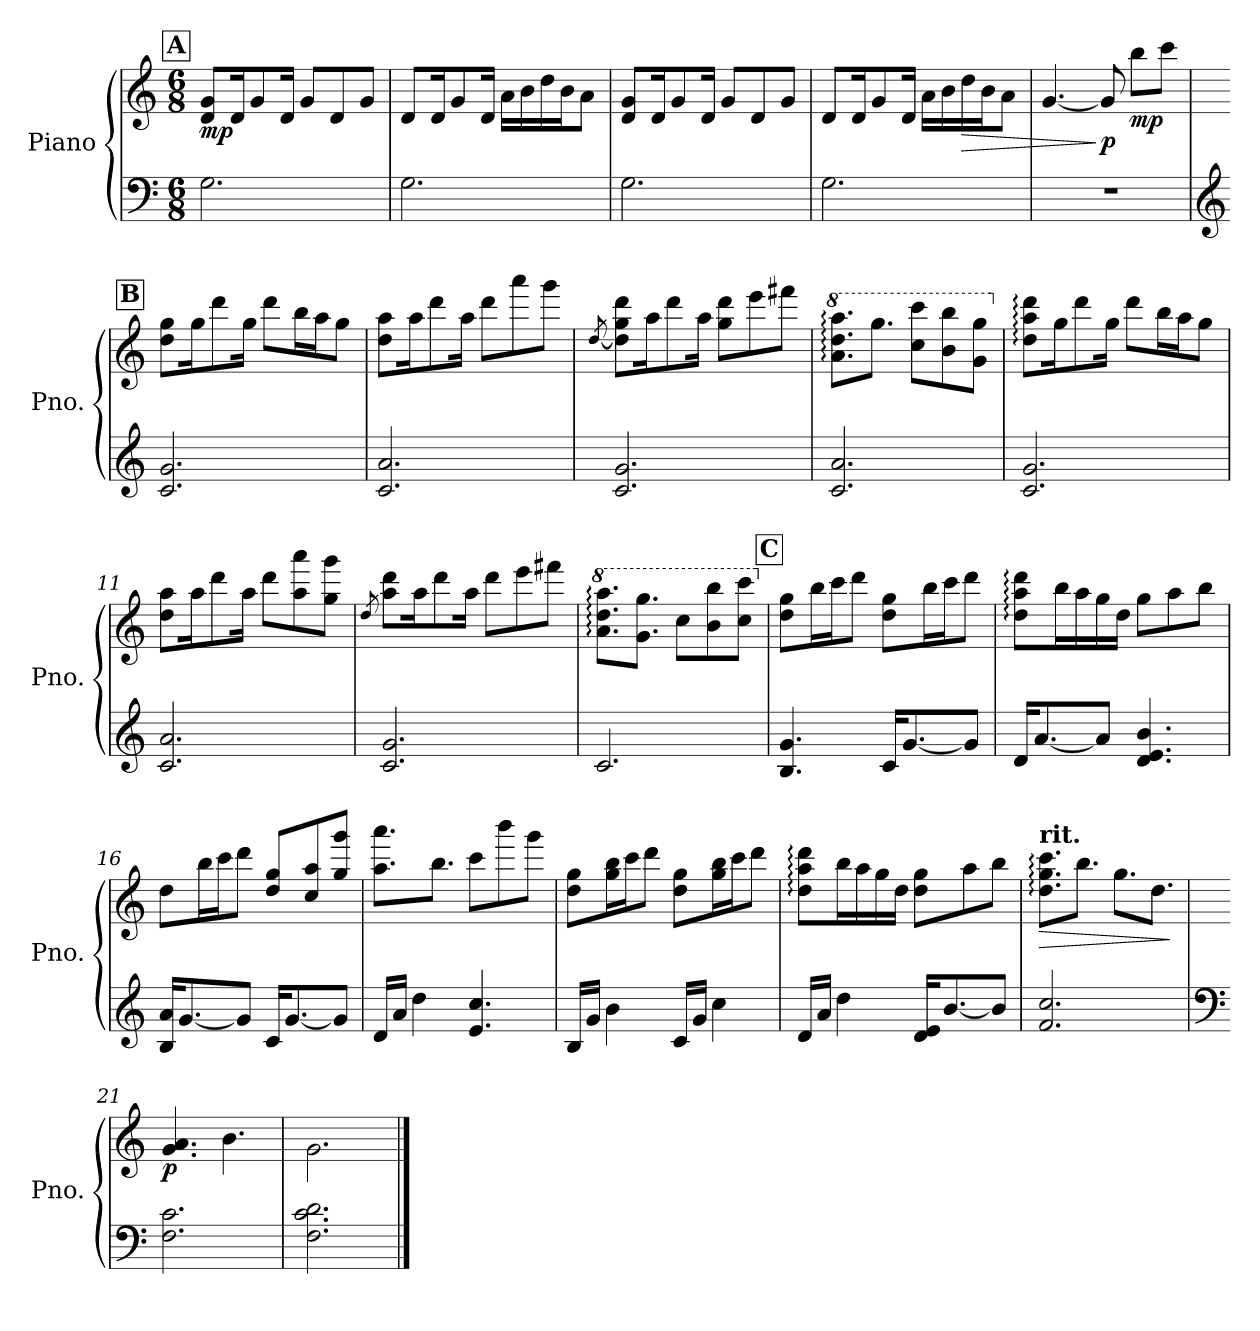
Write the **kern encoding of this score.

**kern	**kern	**dynam
*part1	*part1	*part1
*staff2	*staff1	*staff1/2
*I"Piano	*	*
*I'Pno.	*	*
*clefF4	*clefG2	*
*k[]	*k[]	*
*M6/8	*M6/8	*
*MM40	*MM40	*
!!LO:REH:place=s1:a:B:fs=14:t=A
=1	=1	=1
!	!	!LO:DY:b
2.G\	8d/ 8g/L	mp
.	16d/K	.
.	8g/	.
.	16d/Jk	.
.	8g/L	.
.	8d/	.
.	8g/J	.
=2	=2	=2
2.G\	8d/L	.
.	16d/K	.
.	8g/	.
.	16d/Jk	.
.	16a\LL	.
.	16b\	.
.	16dd\	.
.	16b\J	.
.	8a\J	.
=3	=3	=3
2.G\	8d/ 8g/L	.
.	16d/K	.
.	8g/	.
.	16d/Jk	.
.	8g/L	.
.	8d/	.
.	8g/J	.
=4	=4	=4
2.G\	8d/L	.
.	16d/K	.
.	8g/	.
.	16d/Jk	.
.	16a\LL	.
.	16b\	.
!	!	!LO:HP:b
.	16dd\	>
.	16b\J	.
.	8a\J	.
=5	=5	=5
2.r	[4.g/	.
!	!	!LO:DY:n=1:b
.	8g/]	] p
!	!	!LO:DY:n=2:b
.	8bb\L	mp
.	8ccc\J	.
!!LO:LB:g=z
!!LO:REH:place=s1:a:B:fs=14:t=B
=6	=6	=6
*clefG2	*	*
2.c/ 2.g/	8dd\ 8gg\L	.
.	16gg\K	.
.	8ddd\	.
.	16gg\Jk	.
.	8ddd\L	.
.	16bb\L	.
.	16aa\J	.
.	8gg\J	.
=7	=7	=7
2.c/ 2.a/	8dd\ 8aa\L	.
.	16aa\K	.
.	8ddd\	.
.	16aa\Jk	.
.	8ddd\L	.
.	8aaa\	.
.	8ggg\J	.
=8	=8	=8
.	[8qdd/	.
2.c/ 2.g/	8dd\] 8gg\ 8ddd\L	.
.	16aa\K	.
.	8ddd\	.
.	16aa\Jk	.
.	8gg\ 8ddd\L	.
.	8eee\	.
.	8fff#X\J	.
=9	=9	=9
*	*8va	*
2.c/ 2.a/	8.aa\: 8.ddd\: 8.aaa\:L	.
.	8.ggg\J	.
.	8ccc\ 8cccc\L	.
.	8bb\ 8bbb\	.
.	8gg\ 8ggg\J	.
=10	=10	=10
*	*X8va	*
2.c/ 2.g/	8dd\: 8aa\: 8ddd\:L	.
.	16gg\K	.
.	8ddd\	.
.	16gg\Jk	.
.	8ddd\L	.
.	16bb\L	.
.	16aa\J	.
.	8gg\J	.
!!LO:LB:g=z
=11	=11	=11
2.c/ 2.a/	8dd\ 8aa\L	.
.	16aa\K	.
.	8ddd\	.
.	16aa\Jk	.
.	8ddd\L	.
.	8aa\ 8aaa\	.
.	8gg\ 8ggg\J	.
=12	=12	=12
.	8qdd/	.
2.c/ 2.g/	8aa\ 8ddd\L	.
.	16aa\K	.
.	8ddd\	.
.	16aa\Jk	.
.	8ddd\L	.
.	8eee\	.
.	8fff#X\J	.
=13	=13	=13
*	*8va	*
2.c/	8.aa\: 8.ddd\: 8.aaa\:L	.
.	8.gg\ 8.ggg\J	.
.	8ccc\L	.
.	8bb\ 8bbb\	.
.	8ccc\ 8cccc\J	.
!!LO:REH:place=s1:a:B:fs=14:t=C
=14	=14	=14
*	*X8va	*
4.B/ 4.g/	8dd\ 8gg\L	.
.	16bb\L	.
.	16ccc\J	.
.	8ddd\J	.
16c/KL	8dd\ 8gg\L	.
[8.g/	.	.
.	16bb\L	.
.	16ccc\J	.
8g/J]	8ddd\J	.
=15	=15	=15
16d/KL	8dd\: 8aa\: 8ddd\:L	.
[8.a/	.	.
.	16bb\L	.
.	16aa\	.
8a/J]	16gg\	.
.	16dd\JJ	.
4.d/ 4.e/ 4.b/	8gg\L	.
.	8aa\	.
.	8bb\J	.
!!LO:LB:g=z
=16	=16	=16
16B/ 16a/KL	8dd\L	.
[8.g/	.	.
.	16bb\L	.
.	16ccc\J	.
8g/J]	8ddd\J	.
16c/KL	8dd/ 8gg/L	.
[8.g/	.	.
.	8cc/ 8aa/	.
8g/J]	8gg/ 8ggg/J	.
=17	=17	=17
16d/LL	8.aa\ 8.aaa\L	.
16a/JJ	.	.
4dd\	.	.
.	8.bb\J	.
4.e/ 4.cc/	8ccc\L	.
.	8bbb\	.
.	8ggg\J	.
=18	=18	=18
16B/LL	8dd\ 8gg\L	.
16g/JJ	.	.
4b\	16gg\ 16bb\L	.
.	16ccc\J	.
.	8ddd\J	.
16c/LL	8dd\ 8gg\L	.
16g/JJ	.	.
4cc\	16gg\ 16bb\L	.
.	16ccc\J	.
.	8ddd\J	.
=19	=19	=19
16d/LL	8dd\: 8aa\: 8ddd\:L	.
16a/JJ	.	.
4dd\	16bb\L	.
.	16aa\	.
.	16gg\	.
.	16dd\JJ	.
16d/ 16e/KL	8dd\ 8gg\L	.
[8.b/	.	.
.	8aa\	.
8b/J]	8bb\J	.
=20	=20	=20
!	!LO:TX:a:B:t=rit.	!
!	!	!LO:HP:b
2.f/ 2.cc/	8.dd\: 8.gg\: 8.ccc\:L	>
.	8.bb\J	.
.	8.gg\L	.
.	8.dd\J	.
.	.	]
!!LO:LB:g=z
=21	=21	=21
*clefF4	*	*
!	!	!LO:DY:b
2.F\ 2.c\	4.g/ 4.a/	p
.	4.b\	.
=22	=22	=22
2.F\ 2.c\ 2.d\	2.g:\	.
==	==	==
*-	*-	*-
